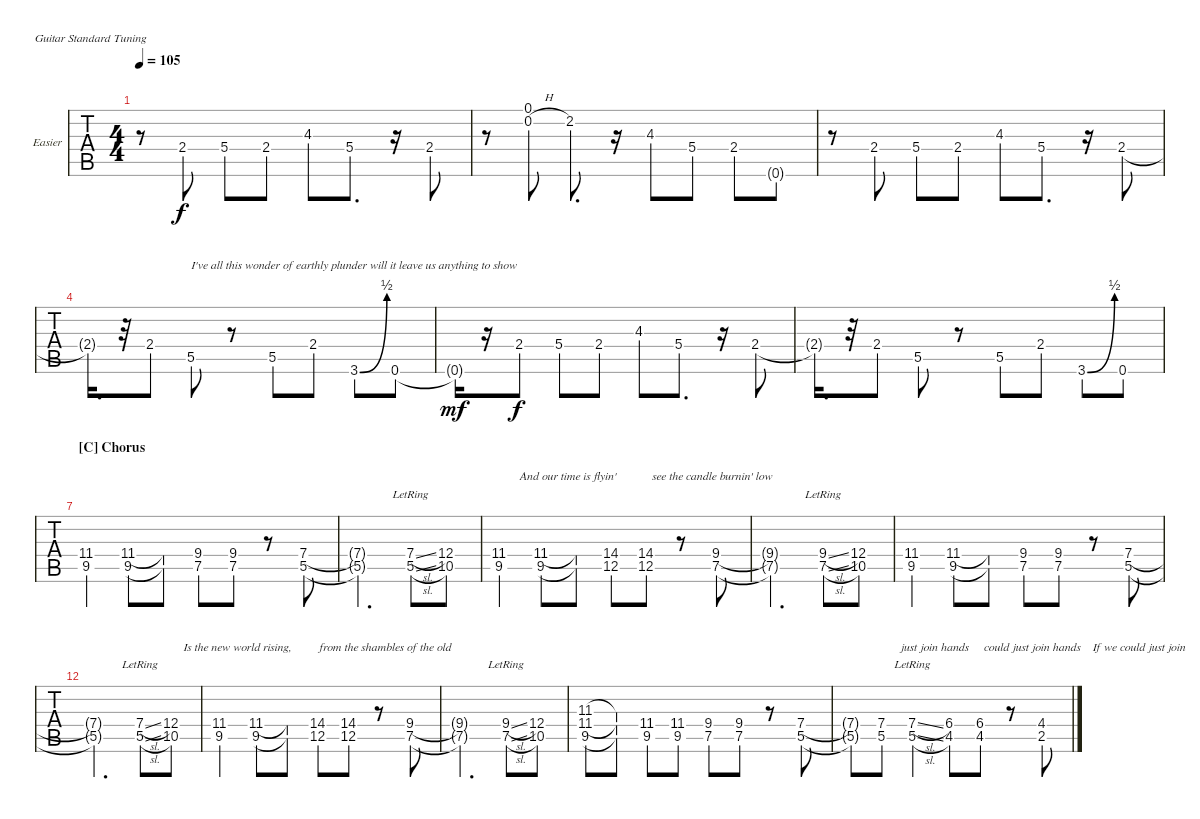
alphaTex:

\bracketExtendMode nobrackets
\firstSystemTrackNameOrientation horizontal
\otherSystemsTrackNameOrientation horizontal
\defaultBarNumberDisplay FirstOfSystem
\track ("Guitar ver 1" "Easier") {instrument distortionguitar}
\staff {tabs}
\tuning (E4 B3 G3 D3 A2 E2)
\ts (4 4)
\tempo 105
\clef g2
\ks c
r.8{dy f} 2.4.8{lyrics (0 "") lyrics (1 "") lyrics (2 "") lyrics (3 "") lyrics (4 "")} 5.4.8{lyrics (0 "") lyrics (1 "") lyrics (2 "") lyrics (3 "") lyrics (4 "")} 2.4.8{lyrics (0 "") lyrics (1 "") lyrics (2 "") lyrics (3 "") lyrics (4 "")} 4.3.8{lyrics (0 "") lyrics (1 "") lyrics (2 "") lyrics (3 "") lyrics (4 "")} 5.4.8{d lyrics (0 "") lyrics (1 "") lyrics (2 "") lyrics (3 "") lyrics (4 "")} r.16 2.4.8{lyrics (0 "") lyrics (1 "") lyrics (2 "") lyrics (3 "") lyrics (4 "")} |
r.8 (0.2{h} 0.1).8{lyrics (0 "") lyrics (1 "") lyrics (2 "") lyrics (3 "") lyrics (4 "")} 2.2.8{d lyrics (0 "") lyrics (1 "") lyrics (2 "") lyrics (3 "") lyrics (4 "")} r.16 4.3.8{lyrics (0 "") lyrics (1 "") lyrics (2 "") lyrics (3 "") lyrics (4 "")} 5.4.8{lyrics (0 "") lyrics (1 "") lyrics (2 "") lyrics (3 "") lyrics (4 "")} 2.4.8{lyrics (0 "") lyrics (1 "") lyrics (2 "") lyrics (3 "") lyrics (4 "")} 0.6{g}.8{lyrics (0 "") lyrics (1 "") lyrics (2 "") lyrics (3 "") lyrics (4 "")} |
r.8 2.4.8{lyrics (0 "") lyrics (1 "") lyrics (2 "") lyrics (3 "") lyrics (4 "")} 5.4.8{lyrics (0 "") lyrics (1 "") lyrics (2 "") lyrics (3 "") lyrics (4 "")} 2.4.8{lyrics (0 "") lyrics (1 "") lyrics (2 "") lyrics (3 "") lyrics (4 "")} 4.3.8{lyrics (0 "") lyrics (1 "") lyrics (2 "") lyrics (3 "") lyrics (4 "")} 5.4.8{d lyrics (0 "") lyrics (1 "") lyrics (2 "") lyrics (3 "") lyrics (4 "")} r.16 2.4.8{lyrics (0 "") lyrics (1 "") lyrics (2 "") lyrics (3 "") lyrics (4 "")} |
2.4{t}.16{d lyrics (0 "") lyrics (1 "") lyrics (2 "") lyrics (3 "") lyrics (4 "")} r.32 2.4.8{lyrics (0 "") lyrics (1 "") lyrics (2 "") lyrics (3 "") lyrics (4 "")} 5.5.8{lyrics (0 "") lyrics (1 "") lyrics (2 "") lyrics (3 "") lyrics (4 "")} r.8 5.5.8{lyrics (0 "") lyrics (1 "") lyrics (2 "") lyrics (3 "") lyrics (4 "")} 2.4.8{lyrics (0 "") lyrics (1 "") lyrics (2 "") lyrics (3 "") lyrics (4 "")} 3.6{be (bend 0 0 28.799999999999997 2)}.8{lyrics (0 "") lyrics (1 "") lyrics (2 "") lyrics (3 "I've all this wonder of earthly plunder will it leave us anything to show") lyrics (4 "")} 0.6.8{lyrics (0 "") lyrics (1 "") lyrics (2 "") lyrics (3 "") lyrics (4 "")} |
0.6{t}.16{lyrics (0 "") lyrics (1 "") lyrics (2 "") lyrics (3 "") lyrics (4 "") dy mf} r.16 2.4.8{lyrics (0 "") lyrics (1 "") lyrics (2 "") lyrics (3 "") lyrics (4 "") dy f} 5.4.8{lyrics (0 "") lyrics (1 "") lyrics (2 "") lyrics (3 "") lyrics (4 "")} 2.4.8{lyrics (0 "") lyrics (1 "") lyrics (2 "") lyrics (3 "") lyrics (4 "")} 4.3.8{lyrics (0 "") lyrics (1 "") lyrics (2 "") lyrics (3 "") lyrics (4 "")} 5.4.8{d lyrics (0 "") lyrics (1 "") lyrics (2 "") lyrics (3 "") lyrics (4 "")} r.16 2.4.8{lyrics (0 "") lyrics (1 "") lyrics (2 "") lyrics (3 "") lyrics (4 "")} |
2.4{t}.16{d lyrics (0 "") lyrics (1 "") lyrics (2 "") lyrics (3 "") lyrics (4 "")} r.32 2.4.8{lyrics (0 "") lyrics (1 "") lyrics (2 "") lyrics (3 "") lyrics (4 "")} 5.5.8{lyrics (0 "") lyrics (1 "") lyrics (2 "") lyrics (3 "") lyrics (4 "")} r.8 5.5.8{lyrics (0 "") lyrics (1 "") lyrics (2 "") lyrics (3 "") lyrics (4 "")} 2.4.8{lyrics (0 "") lyrics (1 "") lyrics (2 "") lyrics (3 "") lyrics (4 "")} 3.6{be (bend 0 0 28.799999999999997 2)}.8{lyrics (0 "") lyrics (1 "") lyrics (2 "") lyrics (3 "") lyrics (4 "")} 0.6.8{lyrics (0 "") lyrics (1 "") lyrics (2 "") lyrics (3 "") lyrics (4 "")} |
\section ("C" "Chorus")
(11.4 9.5).4{lyrics (0 "") lyrics (1 "") lyrics (2 "") lyrics (3 "") lyrics (4 "")} (11.4 9.5).8{lyrics (0 "") lyrics (1 "") lyrics (2 "") lyrics (3 "") lyrics (4 "")} (11.4{t} 9.5{t}).8{lyrics (0 "") lyrics (1 "") lyrics (2 "") lyrics (3 "") lyrics (4 "")} (9.4 7.5).8{lyrics (0 "") lyrics (1 "") lyrics (2 "") lyrics (3 "") lyrics (4 "")} (9.4 7.5).8{lyrics (0 "") lyrics (1 "") lyrics (2 "") lyrics (3 "") lyrics (4 "")} r.8 (7.4 5.5).8{lyrics (0 "") lyrics (1 "") lyrics (2 "") lyrics (3 "") lyrics (4 "")} |
(7.4{t} 5.5{t}).2{d lyrics (0 "") lyrics (1 "") lyrics (2 "") lyrics (3 "") lyrics (4 "")} (7.4{sl lr} 5.5{sl lr}).8{lyrics (0 "") lyrics (1 "") lyrics (2 "") lyrics (3 "") lyrics (4 "")} (12.4 10.5).8{lyrics (0 "") lyrics (1 "") lyrics (2 "") lyrics (3 "") lyrics (4 "")} |
(11.4 9.5).4{lyrics (0 "") lyrics (1 "") lyrics (2 "") lyrics (3 "") lyrics (4 "")} (11.4 9.5).8{lyrics (0 "") lyrics (1 "") lyrics (2 "") lyrics (3 "") lyrics (4 "")} (11.4{t} 9.5{t}).8{lyrics (0 "") lyrics (1 "") lyrics (2 "") lyrics (3 "") lyrics (4 "")} (14.4 12.5).8{lyrics (0 "") lyrics (1 "") lyrics (2 "") lyrics (3 "") lyrics (4 "")} (14.4 12.5).8{lyrics (0 "") lyrics (1 "") lyrics (2 "") lyrics (3 "And our time is flyin'            see the candle burnin' low") lyrics (4 "")} r.8 (9.4 7.5).8{lyrics (0 "") lyrics (1 "") lyrics (2 "") lyrics (3 "") lyrics (4 "")} |
(9.4{t} 7.5{t}).2{d lyrics (0 "") lyrics (1 "") lyrics (2 "") lyrics (3 "") lyrics (4 "")} (9.4{sl lr} 7.5{sl lr}).8{lyrics (0 "") lyrics (1 "") lyrics (2 "") lyrics (3 "") lyrics (4 "")} (12.4 10.5).8{lyrics (0 "") lyrics (1 "") lyrics (2 "") lyrics (3 "") lyrics (4 "")} |
(11.4 9.5).4{lyrics (0 "") lyrics (1 "") lyrics (2 "") lyrics (3 "") lyrics (4 "")} (11.4 9.5).8{lyrics (0 "") lyrics (1 "") lyrics (2 "") lyrics (3 "") lyrics (4 "")} (11.4{t} 9.5{t}).8{lyrics (0 "") lyrics (1 "") lyrics (2 "") lyrics (3 "") lyrics (4 "")} (9.4 7.5).8{lyrics (0 "") lyrics (1 "") lyrics (2 "") lyrics (3 "") lyrics (4 "")} (9.4 7.5).8{lyrics (0 "") lyrics (1 "") lyrics (2 "") lyrics (3 "") lyrics (4 "")} r.8 (7.4 5.5).8{lyrics (0 "") lyrics (1 "") lyrics (2 "") lyrics (3 "") lyrics (4 "")} |
(7.4{t} 5.5{t}).2{d lyrics (0 "") lyrics (1 "") lyrics (2 "") lyrics (3 "") lyrics (4 "")} (7.4{sl lr} 5.5{sl lr}).8{lyrics (0 "") lyrics (1 "") lyrics (2 "") lyrics (3 "") lyrics (4 "")} (12.4 10.5).8{lyrics (0 "") lyrics (1 "") lyrics (2 "") lyrics (3 "") lyrics (4 "")} |
(11.4 9.5).4{lyrics (0 "") lyrics (1 "") lyrics (2 "") lyrics (3 "") lyrics (4 "")} (11.4 9.5).8{lyrics (0 "") lyrics (1 "") lyrics (2 "") lyrics (3 "") lyrics (4 "")} (11.4{t} 9.5{t}).8{lyrics (0 "") lyrics (1 "") lyrics (2 "") lyrics (3 "") lyrics (4 "")} (14.4 12.5).8{lyrics (0 "") lyrics (1 "") lyrics (2 "") lyrics (3 "Is the new world rising,         from the shambles of the old") lyrics (4 "")} (14.4 12.5).8{lyrics (0 "") lyrics (1 "") lyrics (2 "") lyrics (3 "") lyrics (4 "")} r.8 (9.4 7.5).8{lyrics (0 "") lyrics (1 "") lyrics (2 "") lyrics (3 "") lyrics (4 "")} |
(9.4{t} 7.5{t}).2{d lyrics (0 "") lyrics (1 "") lyrics (2 "") lyrics (3 "") lyrics (4 "")} (9.4{sl lr} 7.5{sl lr}).8{lyrics (0 "") lyrics (1 "") lyrics (2 "") lyrics (3 "") lyrics (4 "")} (12.4 10.5).8{lyrics (0 "") lyrics (1 "") lyrics (2 "") lyrics (3 "") lyrics (4 "")} |
(11.4 9.5 11.3).8{lyrics (0 "") lyrics (1 "") lyrics (2 "") lyrics (3 "") lyrics (4 "")} (11.4{t} 9.5{t} 11.3{t}).8{lyrics (0 "") lyrics (1 "") lyrics (2 "") lyrics (3 "") lyrics (4 "")} (11.4 9.5).8{lyrics (0 "") lyrics (1 "") lyrics (2 "") lyrics (3 "") lyrics (4 "")} (11.4 9.5).8{lyrics (0 "") lyrics (1 "") lyrics (2 "") lyrics (3 "") lyrics (4 "")} (9.4 7.5).8{lyrics (0 "") lyrics (1 "") lyrics (2 "") lyrics (3 "") lyrics (4 "")} (9.4 7.5).8{lyrics (0 "") lyrics (1 "") lyrics (2 "") lyrics (3 "") lyrics (4 "")} r.8 (7.4 5.5).8{lyrics (0 "") lyrics (1 "") lyrics (2 "") lyrics (3 "") lyrics (4 "")} |
(7.4{t} 5.5{t}).8{lyrics (0 "") lyrics (1 "") lyrics (2 "") lyrics (3 "") lyrics (4 "")} (7.4 5.5).8{lyrics (0 "") lyrics (1 "") lyrics (2 "") lyrics (3 "") lyrics (4 "")} (7.4{sl lr} 5.5{sl lr}).4{lyrics (0 "") lyrics (1 "") lyrics (2 "") lyrics (3 "") lyrics (4 "")} (6.4 4.5).8{lyrics (0 "") lyrics (1 "") lyrics (2 "") lyrics (3 "") lyrics (4 "")} (6.4 4.5).8{lyrics (0 "") lyrics (1 "") lyrics (2 "") lyrics (3 "") lyrics (4 "")} r.8 (4.4 2.5).8{lyrics (0 "") lyrics (1 "") lyrics (2 "") lyrics (3 " just join hands     could just join hands    If we could just join ") lyrics (4 "")}
